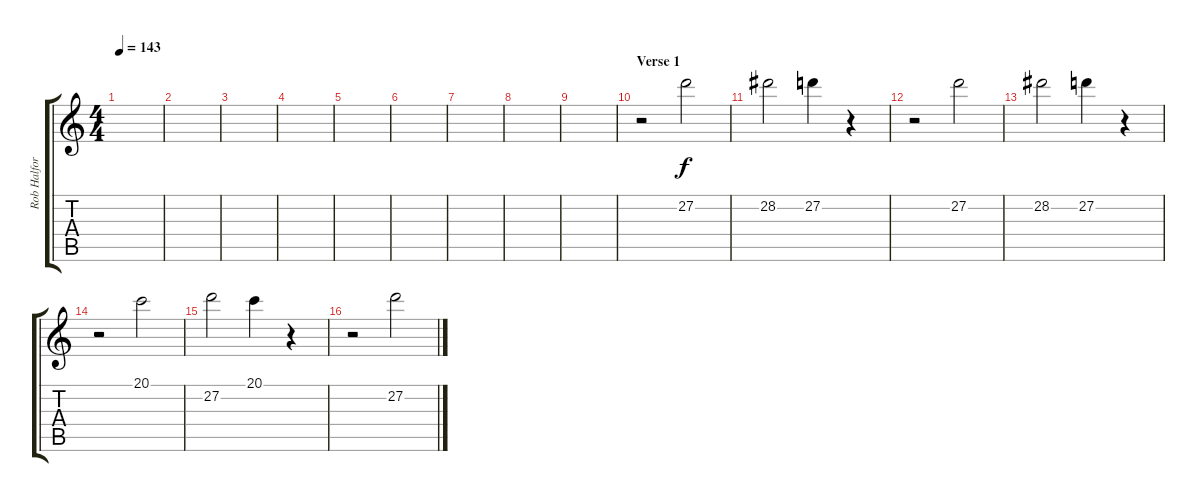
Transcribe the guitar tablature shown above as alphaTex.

\track ("Rob Halford" "Rob Halfor") {instrument lead6voice}
\staff {score tabs}
\tuning (E4 B3 G3 D3 A2 E2) {hide}
\ts (4 4)
\tempo 143
\clef g2
\ks c
|
|
|
|
|
|
|
|
|
\section ("" "Verse 1")
r.2 27.2.2 |
28.2.2 27.2.4 r.4 |
r.2 27.2.2 |
28.2.2 27.2.4 r.4 |
r.2 20.1.2 |
27.2.2 20.1.4 r.4 |
r.2 27.2.2
